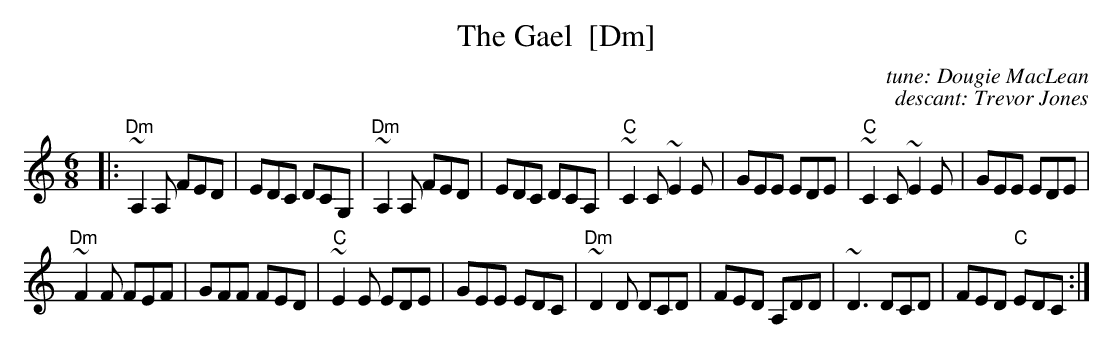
X:1
T: The Gael  [Dm]
C: tune: Dougie MacLean
C: descant: Trevor Jones
M: 6/8
L: 1/8
K: Ddor
|:\
"Dm"~A,2A, FED | EDC DCG, | "Dm"~A,2A, FED | EDC DCA, |\
"C"~C2C ~E2E | GEE EDE | "C"~C2C ~E2E | GEE EDE |
"Dm"~F2F FEF | GFF FED | "C"~E2E EDE | GEE EDC |\
"Dm"~D2D DCD | FED A,DD | ~D3 DCD | FED "C"EDC :|
